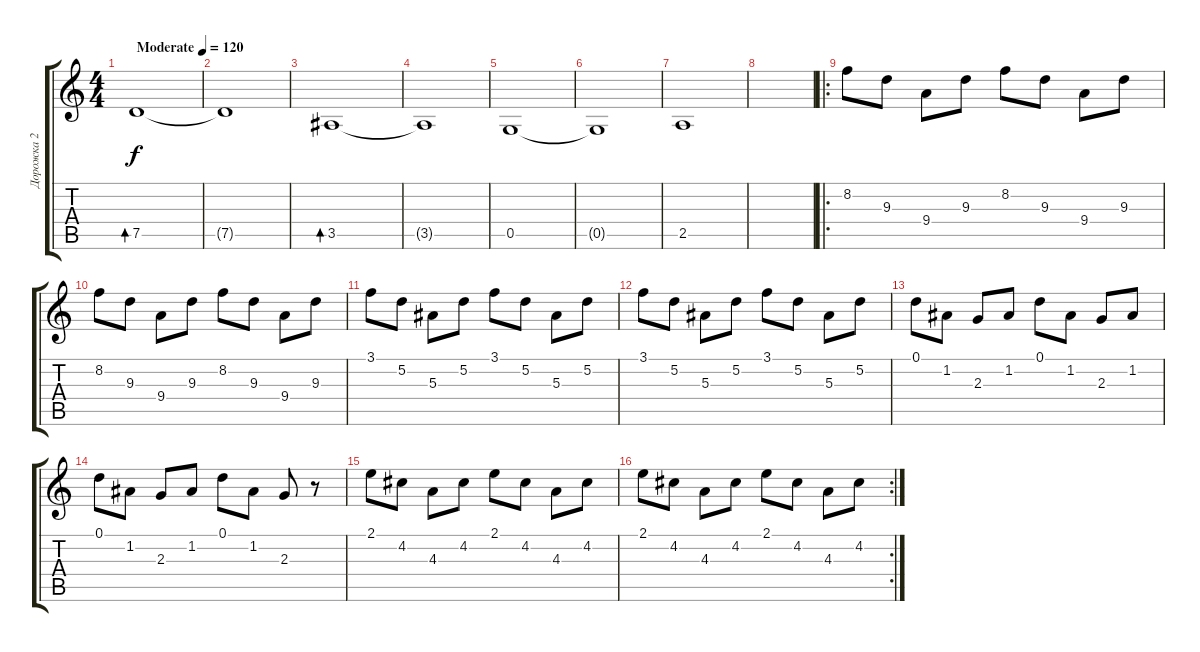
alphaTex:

\track ("Дорожка 2" "Дорожка 2") {instrument acousticguitarsteel}
\staff {score tabs}
\tuning (D4 A3 F3 C3 G2 D2) {hide}
\ts (4 4)
\tempo (120 "Moderate")
\clef g2
\ks c
7.5.1{bd 240 dy f instrument acousticguitarsteel} |
7.5{t}.1 |
3.5.1{bd 240} |
3.5{t}.1 |
0.5.1 |
0.5{t}.1 |
2.5.1 |
|
\ro
8.2.8 9.3.8 9.4.8 9.3.8 8.2.8 9.3.8 9.4.8 9.3.8 |
8.2.8 9.3.8 9.4.8 9.3.8 8.2.8 9.3.8 9.4.8 9.3.8 |
3.1.8 5.2.8 5.3.8 5.2.8 3.1.8 5.2.8 5.3.8 5.2.8 |
3.1.8 5.2.8 5.3.8 5.2.8 3.1.8 5.2.8 5.3.8 5.2.8 |
0.1.8 1.2.8 2.3.8 1.2.8 0.1.8 1.2.8 2.3.8 1.2.8 |
0.1.8 1.2.8 2.3.8 1.2.8 0.1.8 1.2.8 2.3.8 r.8 |
2.1.8 4.2.8 4.3.8 4.2.8 2.1.8 4.2.8 4.3.8 4.2.8 |
\rc 2
2.1.8 4.2.8 4.3.8 4.2.8 2.1.8 4.2.8 4.3.8 4.2.8
